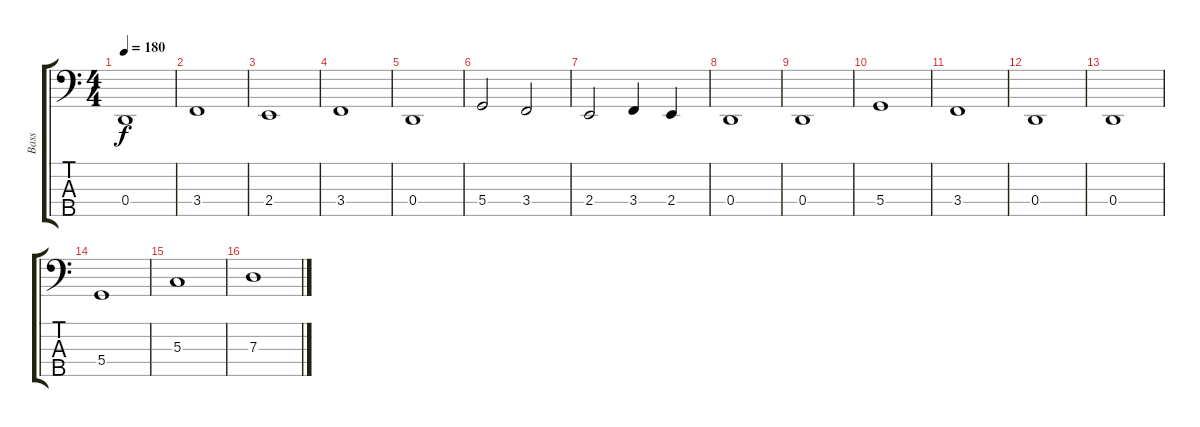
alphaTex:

\track ("Bass" "Bass") {instrument electricbassfinger}
\staff {score tabs}
\tuning (F2 C2 G1 D1 A0) {hide}
\ts (4 4)
\tempo 180
\clef f4
\ks c
0.4.1{dy f} |
3.4.1 |
2.4.1 |
3.4.1 |
0.4.1 |
5.4.2 3.4.2 |
2.4.2 3.4.4 2.4.4 |
0.4.1 |
0.4.1 |
5.4.1 |
3.4.1 |
0.4.1 |
0.4.1 |
5.4.1 |
5.3.1 |
7.3.1
